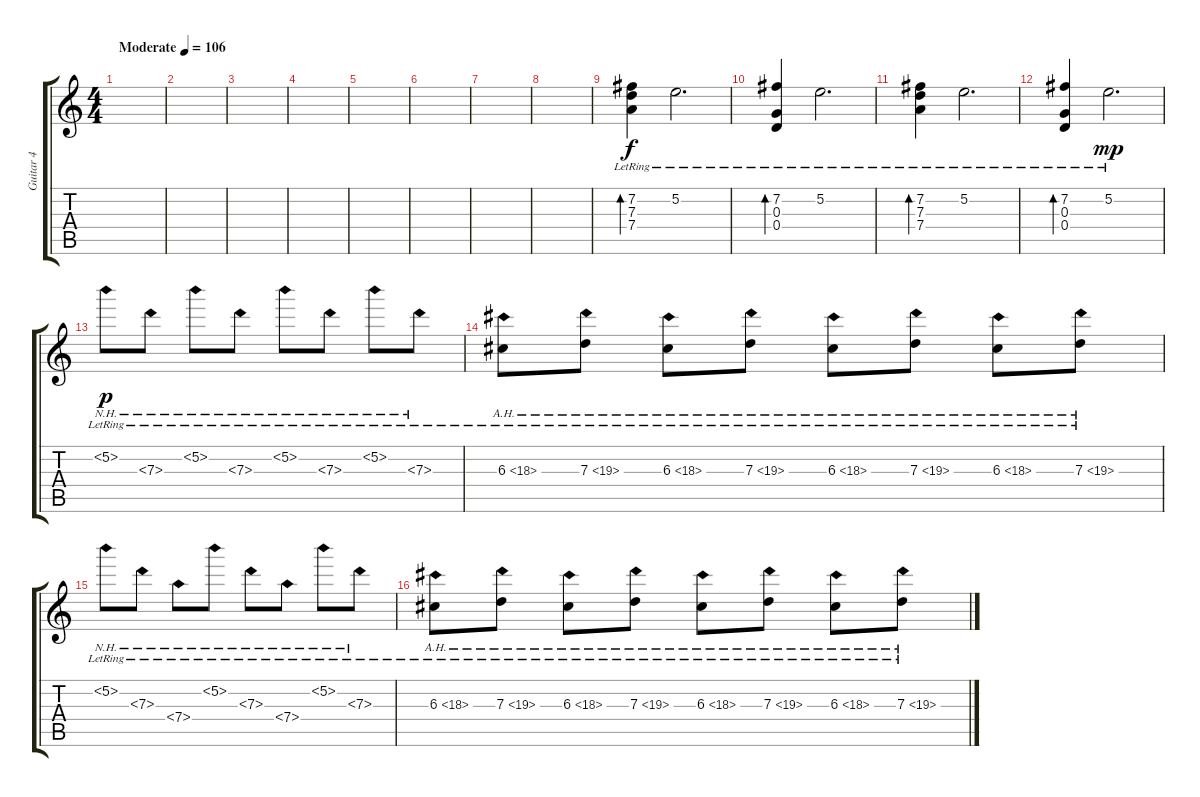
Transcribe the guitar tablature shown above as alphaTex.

\track ("Guitar 4" "Guitar 4") {instrument acousticguitarnylon bank 1}
\staff {score tabs}
\tuning (E4 B3 G3 D3 A2 D2) {hide}
\ts (4 4)
\tempo (106 "Moderate")
\clef g2
\ks c
|
|
|
|
|
|
|
|
(7.2{lr} 7.3{lr} 7.4{lr}).4{bd 240} 5.2{lr}.2{d} |
(7.2{lr} 0.3{lr} 0.4{lr}).4{bd 240} 5.2{lr}.2{d} |
(7.2{lr} 7.3{lr} 7.4{lr}).4{bd 240} 5.2{lr}.2{d} |
(7.2{lr} 0.3{lr} 0.4{lr}).4{bd 240} 5.2{lr}.2{d dy mp} |
5.2{nh lr}.8{dy p} 7.3{nh lr}.8 5.2{nh lr}.8 7.3{nh lr}.8 5.2{nh lr}.8 7.3{nh lr}.8 5.2{nh lr}.8 7.3{nh lr}.8 |
6.3{ah 12 lr}.8 7.3{ah 12 lr}.8 6.3{ah 12 lr}.8 7.3{ah 12 lr}.8 6.3{ah 12 lr}.8 7.3{ah 12 lr}.8 6.3{ah 12 lr}.8 7.3{ah 12 lr}.8 |
5.2{nh lr}.8 7.3{nh lr}.8 7.4{nh lr}.8 5.2{nh lr}.8 7.3{nh lr}.8 7.4{nh lr}.8 5.2{nh lr}.8 7.3{nh lr}.8 |
6.3{ah 12 lr}.8 7.3{ah 12 lr}.8 6.3{ah 12 lr}.8 7.3{ah 12 lr}.8 6.3{ah 12 lr}.8 7.3{ah 12 lr}.8 6.3{ah 12 lr}.8 7.3{ah 12 lr}.8
